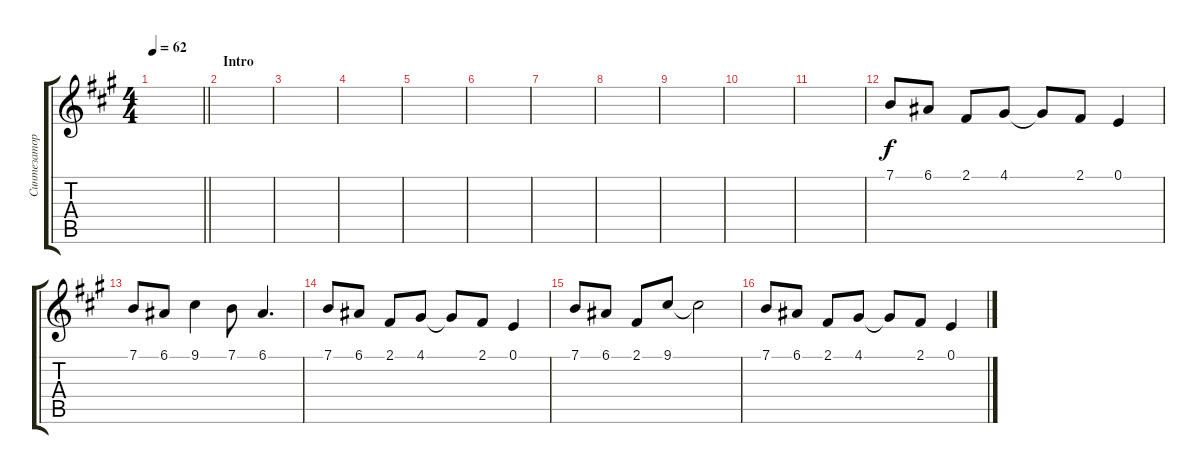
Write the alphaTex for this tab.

\track ("Синтезатор" "Синтезатор") {instrument stringensemble1}
\staff {score tabs}
\tuning (E4 B3 G3 D3 A2 E2) {hide}
\ts (4 4)
\tempo 62
\clef g2
\barLineRight lightlight
\ks f#minor
|
\section ("" "Intro")
|
|
|
|
|
|
|
|
|
|
7.1.8 6.1.8 2.1.8 4.1.8 4.1{t}.8 2.1.8 0.1.4 |
7.1.8 6.1.8 9.1.4 7.1.8 6.1.4{d} |
7.1.8 6.1.8 2.1.8 4.1.8 4.1{t}.8 2.1.8 0.1.4 |
7.1.8 6.1.8 2.1.8 9.1.8 9.1{t}.2 |
7.1.8 6.1.8 2.1.8 4.1.8 4.1{t}.8 2.1.8 0.1.4
